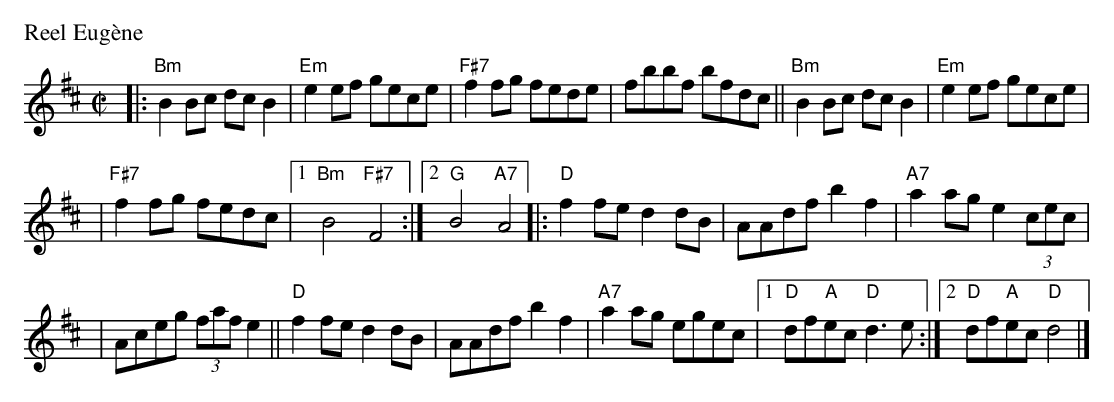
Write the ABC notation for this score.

X:1
P: Reel Eug\`ene
M:C|
L:1/8
K:D
|: "Bm"B2Bc dcB2 \
| "Em"e2ef gece \
| "F#7"f2fg fede \
| fbbf bfdc \
|| "Bm"B2Bc dcB2 \
| "Em"e2ef gece |
| "F#7"f2fg fedc \
|1 "Bm"B4 "F#7"F4 \
:|2 "G"B4 "A7"A4 \
|: "D"f2fe d2dB \
| AAdf b2f2 \
| "A7"a2ag e2 (3cec |
| Aceg (3faf e2 \
|| "D"f2fe d2dB \
| AAdf b2f2 \
| "A7"a2ag egec \
|1 "D"df"A"ec "D"d3e \
:|2 "D"df"A"ec "D"d4 |]
